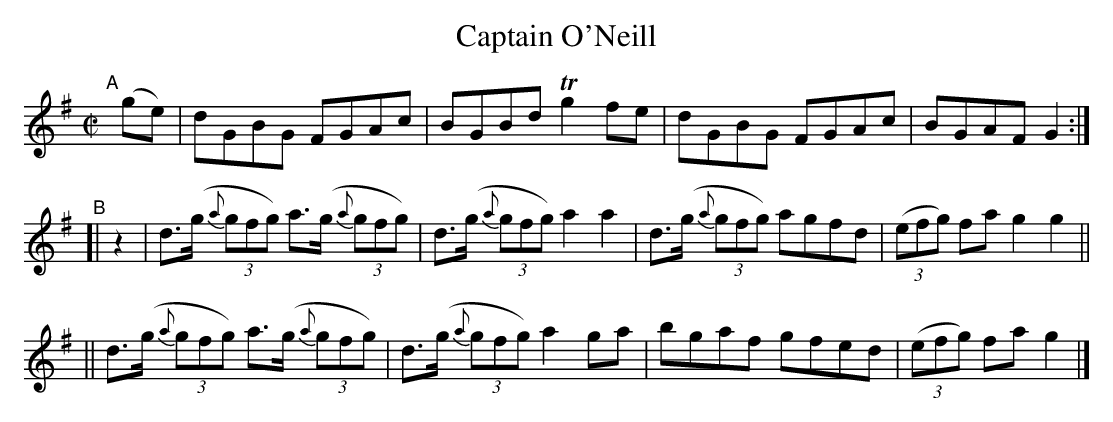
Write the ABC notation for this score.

X:1
T: Captain O'Neill
M: C|
L: 1/8
K: G
"^A"[|] (ge) \
| dGBG FGAc | BGBd Tg2fe \
| dGBG FGAc | BGAF G2 :|
"^B"[| z2 \
|  d>(g (3{a}gfg) a>(g (3{a}gfg) | d>(g (3{a}gfg) a2a2 \
|  d>(g (3{a}gfg) agfd | (3(efg) fag2 g2 ||
|| d>(g (3{a}gfg) a>(g (3{a}gfg) | d>(g (3{a}gfg) a2ga \
|  bgaf gfed | (3(efg) fag2 |]
